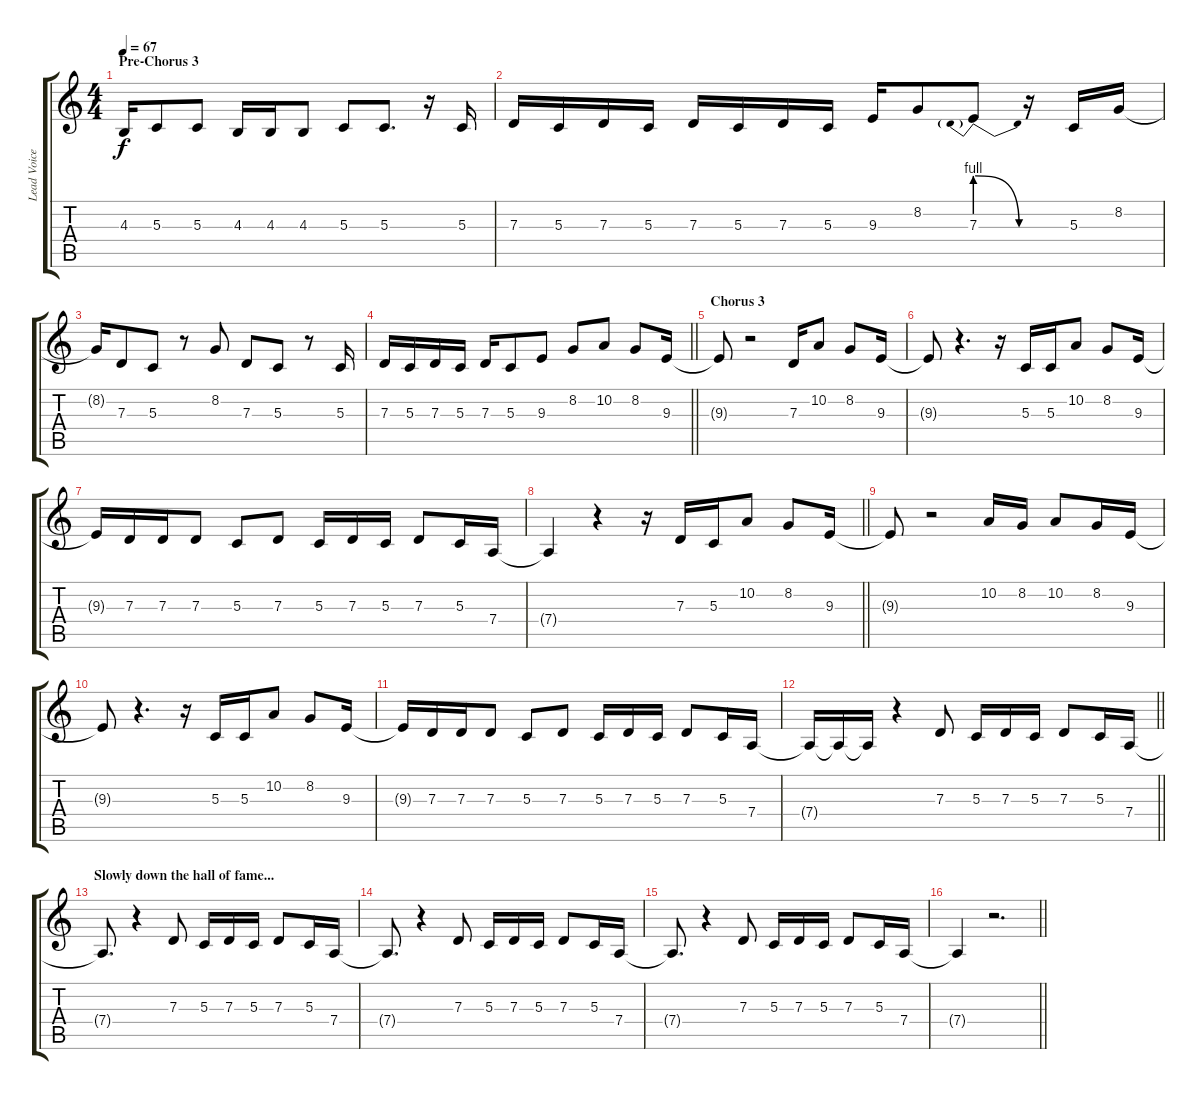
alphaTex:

\track ("Lead Voice" "Lead Voice") {instrument lead2sawtooth}
\staff {score tabs}
\tuning (E4 B3 G3 D3 A2 E2) {hide}
\ts (4 4)
\section ("" "Pre-Chorus 3")
\tempo 67
\clef g2
\ks c
4.3{t}.16{dy f} 5.3.8 5.3.8 4.3.16 4.3.16 4.3.8 5.3.8 5.3.8{d} r.16 5.3.16 |
7.3.16 5.3.16 7.3.16 5.3.16 7.3.16 5.3.16 7.3.16 5.3.16 9.3.16 8.2.8 7.3{be (prebendrelease 0 4 60 0)}.8 r.16 5.3.16 8.2.16 |
8.2{t}.16 7.3.8 5.3.8 r.8 8.2.8 7.3.8 5.3.8 r.8 5.3.16 |
\barLineRight lightlight
7.3.16 5.3.16 7.3.16 5.3.16 7.3.16 5.3.8 9.3.8 8.2.8 10.2.8 8.2.8 9.3.16 |
\section ("" "Chorus 3")
9.3{t}.8 r.2 7.3.16 10.2.8 8.2.8 9.3.16 |
9.3{t}.8 r.4{d} r.16 5.3.16 5.3.16 10.2.8 8.2.8 9.3.16 |
9.3{t}.16 7.3.16 7.3.16 7.3.8 5.3.8 7.3.8 5.3.16 7.3.16 5.3.16 7.3.8 5.3.16 7.4.16 |
\barLineRight lightlight
7.4{t}.4 r.4 r.16 7.3.16 5.3.16 10.2.8 8.2.8 9.3.16 |
9.3{t}.8 r.2 10.2.16 8.2.16 10.2.8 8.2.16 9.3.16 |
9.3{t}.8 r.4{d} r.16 5.3.16 5.3.16 10.2.8 8.2.8 9.3.16 |
9.3{t}.16 7.3.16 7.3.16 7.3.8 5.3.8 7.3.8 5.3.16 7.3.16 5.3.16 7.3.8 5.3.16 7.4.16 |
\barLineRight lightlight
7.4{t}.16 7.4{t}.16 7.4{t}.16 r.4 7.3.8 5.3.16 7.3.16 5.3.16 7.3.8 5.3.16 7.4.16 |
\section ("" "Slowly down the hall of fame...")
7.4{t}.8{d} r.4 7.3.8 5.3.16 7.3.16 5.3.16 7.3.8 5.3.16 7.4.16 |
7.4{t}.8{d} r.4 7.3.8 5.3.16 7.3.16 5.3.16 7.3.8 5.3.16 7.4.16 |
7.4{t}.8{d} r.4 7.3.8 5.3.16 7.3.16 5.3.16 7.3.8 5.3.16 7.4.16 |
\barLineRight lightlight
7.4{t}.4 r.2{d}
